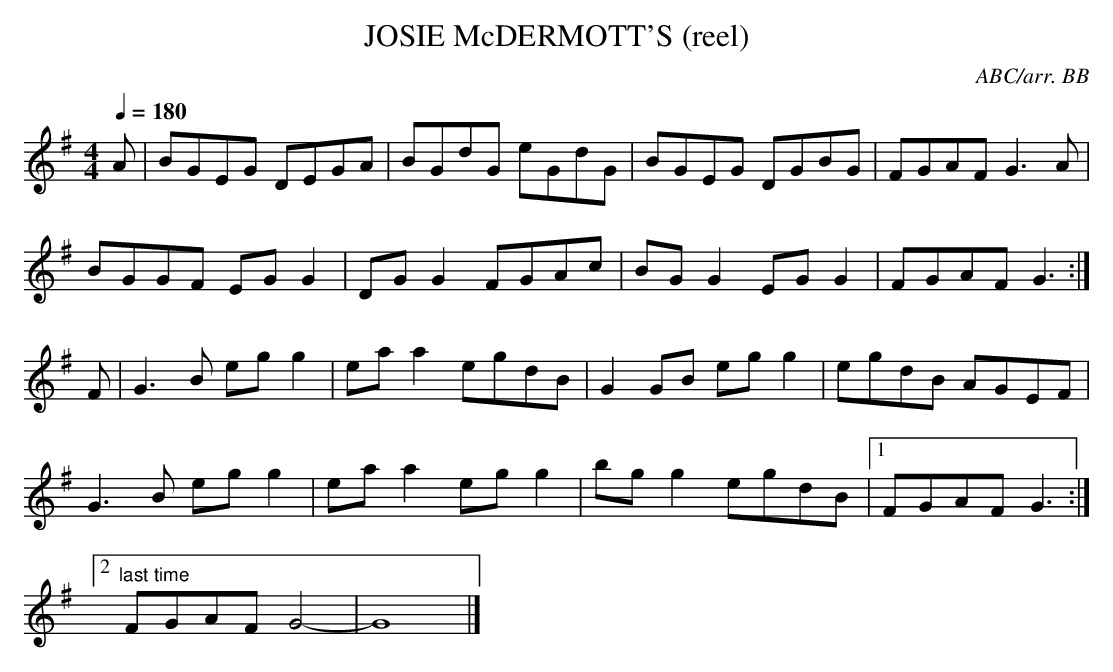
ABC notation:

X:1
T:JOSIE McDERMOTT'S (reel)
C:ABC/arr. BB
Q:1/4=180
L:1/8
M:4/4
K:G
A|BGEG DEGA|BGdG eGdG|BGEG DGBG|FGAF G3 A|
BGGF EGG2|DGG2 FGAc|BGG2 EGG2|FGAF G3 :|
F|G3B egg2|eaa2 egdB|G2GB egg2|egdB AGEF|
G3B egg2|eaa2 egg2|bgg2 egdB|1FGAF G3 :|
[2"last time"FGAF G4-|G8|]
